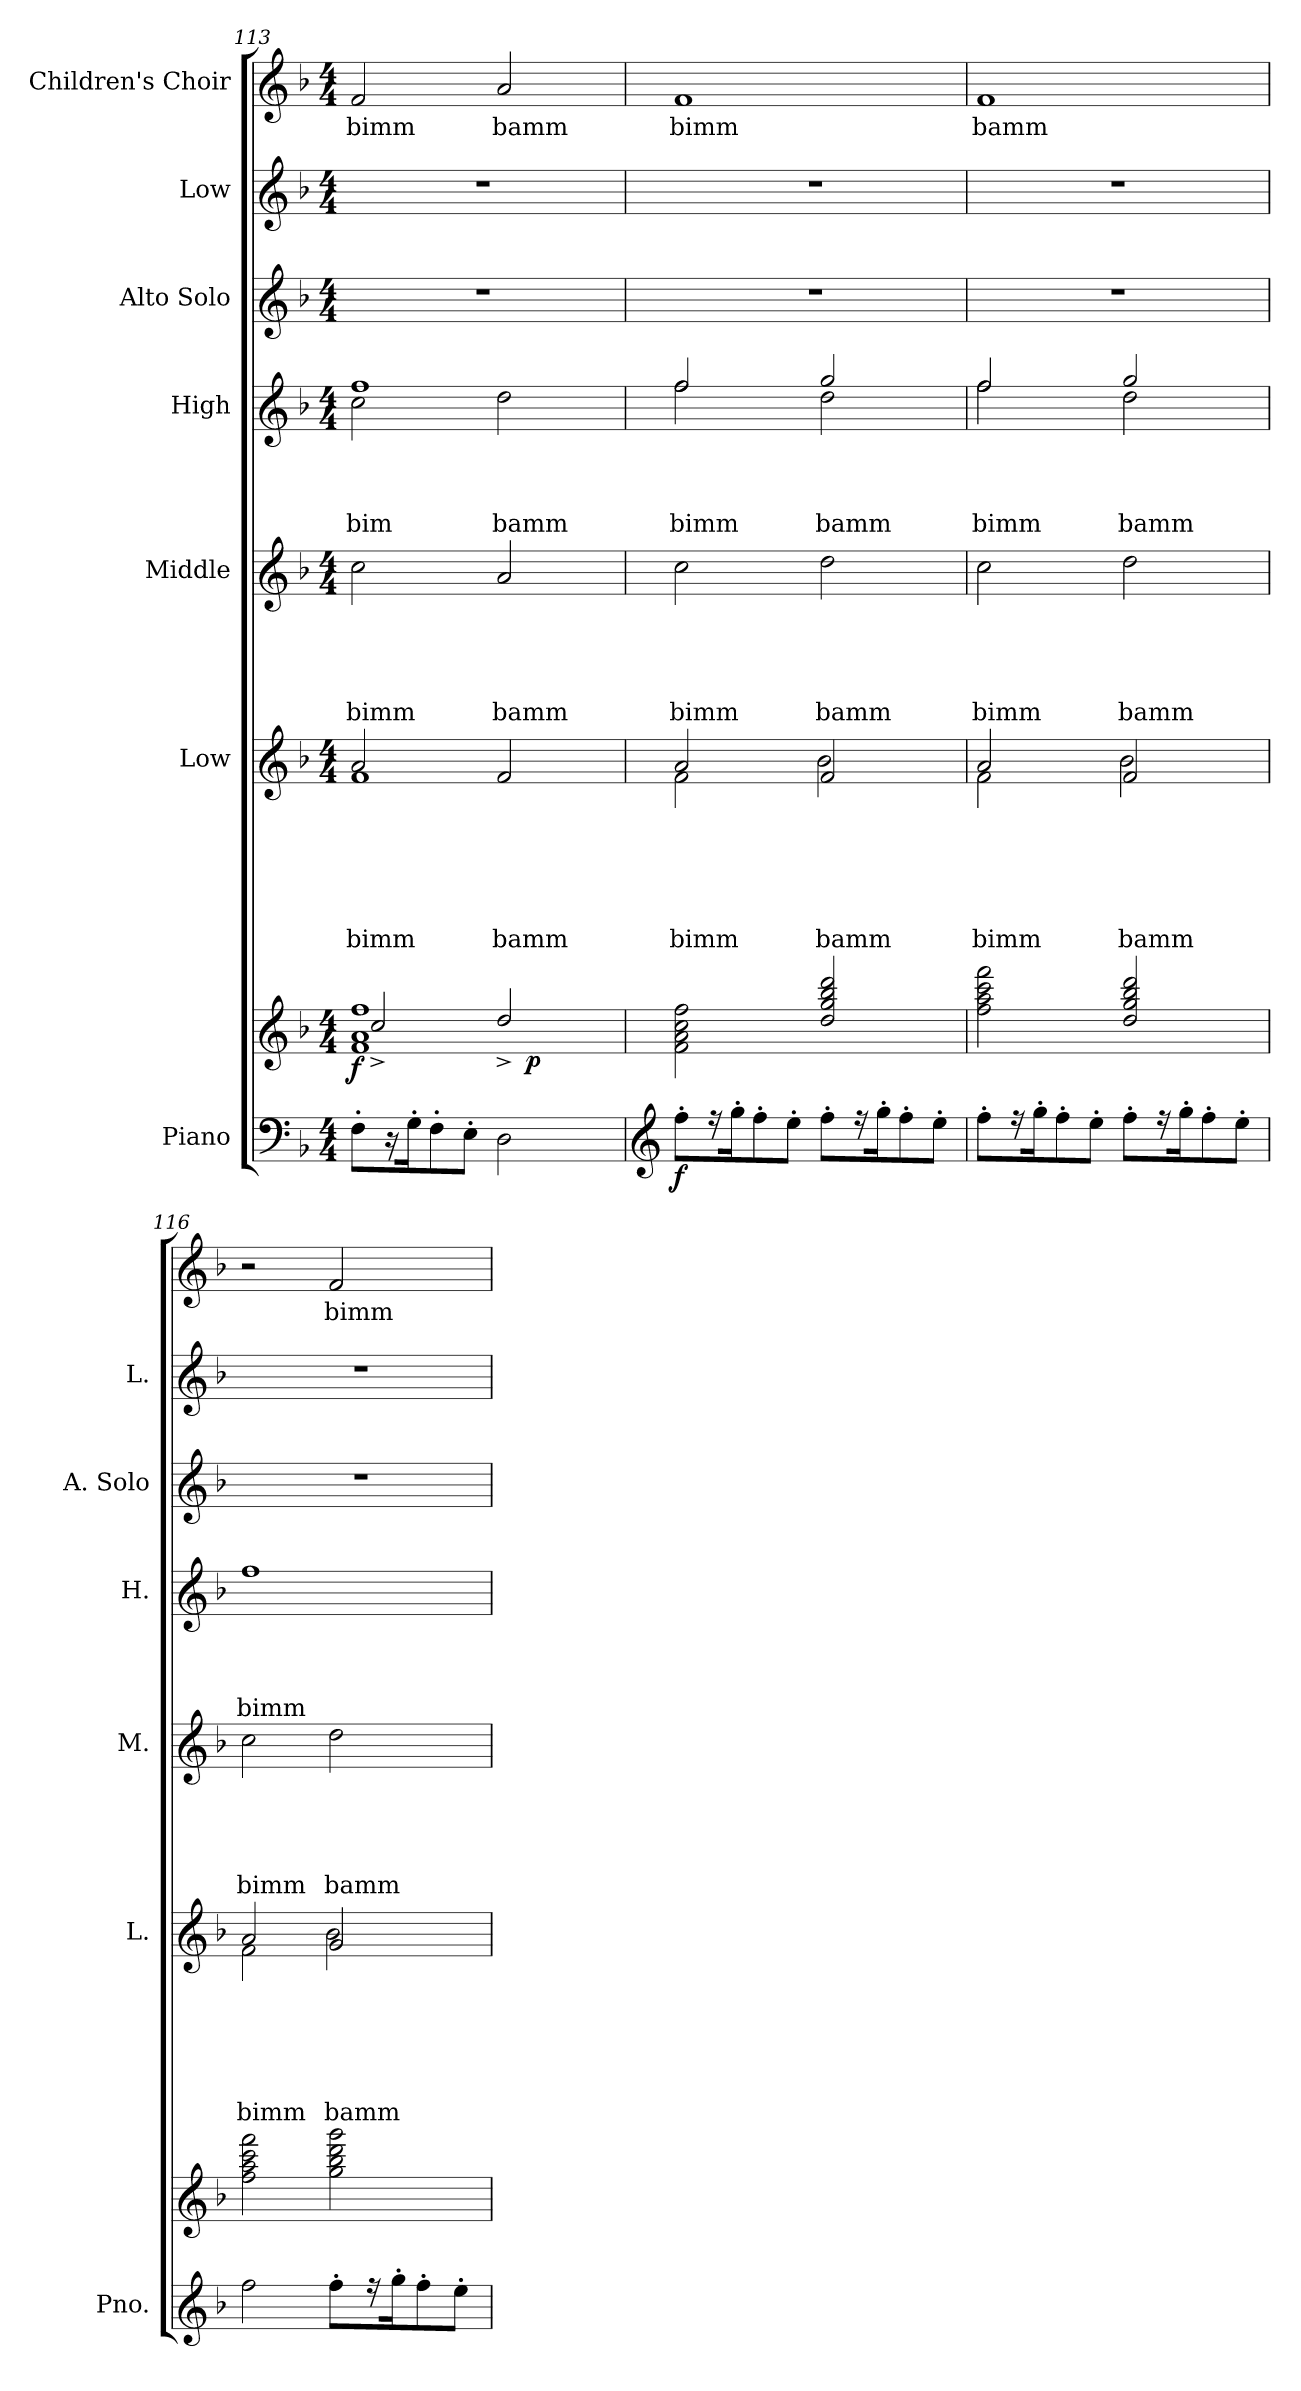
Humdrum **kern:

**kern	**kern	**dynam	**kern	**text	**text	**text	**text	**text	**text	**kern	**text	**text	**text	**text	**text	**kern	**text	**text	**text	**text	**kern	**kern	**kern	**text
*part7	*part7	*part7	*part6	*part6	*part6	*part6	*part6	*part6	*part6	*part5	*part5	*part5	*part5	*part5	*part5	*part4	*part4	*part4	*part4	*part4	*part3	*part2	*part1	*part1
*staff8	*staff7	*staff7/8	*staff6	*staff6	*staff6	*staff6	*staff6	*staff6	*staff6	*staff5	*staff5	*staff5	*staff5	*staff5	*staff5	*staff4	*staff4	*staff4	*staff4	*staff4	*staff3	*staff2	*staff1	*staff1
*I"Piano	*	*	*I"Low	*	*	*	*	*	*	*I"Middle	*	*	*	*	*	*I"High	*	*	*	*	*I"Alto Solo	*I"Low	*I"Children's Choir	*
*I'Pno.	*	*	*I'L.	*	*	*	*	*	*	*I'M.	*	*	*	*	*	*I'H.	*	*	*	*	*I'A.  Solo	*I'L.	*	*
*clefF4	*clefG2	*	*clefG2	*	*	*	*	*	*	*clefG2	*	*	*	*	*	*clefG2	*	*	*	*	*clefG2	*clefG2	*clefG2	*
*k[b-]	*k[b-]	*	*k[b-]	*	*	*	*	*	*	*k[b-]	*	*	*	*	*	*k[b-]	*	*	*	*	*k[b-]	*k[b-]	*k[b-]	*
*F:	*F:	*	*F:	*	*	*	*	*	*	*F:	*	*	*	*	*	*F:	*	*	*	*	*F:	*F:	*F:	*
*M4/4	*M4/4	*	*M4/4	*	*	*	*	*	*	*M4/4	*	*	*	*	*	*M4/4	*	*	*	*	*M4/4	*M4/4	*M4/4	*
=113	=113	=113	=113	=113	=113	=113	=113	=113	=113	=113	=113	=113	=113	=113	=113	=113	=113	=113	=113	=113	=113	=113	=113	=113
*	*^	*	*^	*	*	*	*	*	*	*	*	*	*	*	*	*^	*	*	*	*	*	*	*	*
!	!	!	!LO:DY:b	!	!	!	!	!	!	!	!	!	!	!	!	!	!	!	!	!	!	!	!	!	!	!	!
*	*	*^	*	*	*	*	*	*	*	*	*	*	*	*	*	*	*	*	*	*	*	*	*	*	*	*	*
8F'>\L	1f 1a 1ff	2cc^>/	2ryy	f	2a/	1f	.	.	.	.	.	bimm	2cc\	.	.	.	.	bimm	1ff	2cc\	.	.	.	bim	1r	1r	2f/	bimm
16r	.	.	.	.	.	.	.	.	.	.	.	.	.	.	.	.	.	.	.	.	.	.	.	.	.	.	.	.
16G'>\k	.	.	.	.	.	.	.	.	.	.	.	.	.	.	.	.	.	.	.	.	.	.	.	.	.	.	.	.
8F'>\	.	.	.	.	.	.	.	.	.	.	.	.	.	.	.	.	.	.	.	.	.	.	.	.	.	.	.	.
8E'>\J	.	.	.	.	.	.	.	.	.	.	.	.	.	.	.	.	.	.	.	.	.	.	.	.	.	.	.	.
2D\	.	2dd^>/	16.ryy	.	2f/	.	.	.	.	.	.	bamm	2a/	.	.	.	.	bamm	.	2dd\	.	.	.	bamm	.	.	2a/	bamm
!	!	!	!	!LO:DY:b	!	!	!	!	!	!	!	!	!	!	!	!	!	!	!	!	!	!	!	!	!	!	!	!
.	.	.	4ryy	p	.	.	.	.	.	.	.	.	.	.	.	.	.	.	.	.	.	.	.	.	.	.	.	.
.	.	.	8ryy	.	.	.	.	.	.	.	.	.	.	.	.	.	.	.	.	.	.	.	.	.	.	.	.	.
.	.	.	32ryy	.	.	.	.	.	.	.	.	.	.	.	.	.	.	.	.	.	.	.	.	.	.	.	.	.
*	*v	*v	*v	*	*	*	*	*	*	*	*	*	*	*	*	*	*	*	*	*	*	*	*	*	*	*	*	*
=114	=114	=114	=114	=114	=114	=114	=114	=114	=114	=114	=114	=114	=114	=114	=114	=114	=114	=114	=114	=114	=114	=114	=114	=114	=114	=114
*clefG2	*	*	*	*	*	*	*	*	*	*	*	*	*	*	*	*	*	*	*	*	*	*	*	*	*	*
*	*^	*	*	*	*	*	*	*	*	*	*	*	*	*	*	*	*	*	*	*	*	*	*	*	*	*
*	*	*^	*	*	*	*	*	*	*	*	*	*	*	*	*	*	*	*	*	*	*	*	*	*	*	*	*
!	!	!	!	!LO:DY:b=2	!	!	!	!	!	!	!	!	!	!	!	!	!	!	!	!	!	!	!	!	!	!	!	!
*	*v	*v	*v	*	*	*	*	*	*	*	*	*	*	*	*	*	*	*	*	*	*	*	*	*	*	*	*	*
8ff'>\L	2f\ 2a\ 2cc\ 2ff\	f	2a/	2f\	.	.	.	.	.	bimm	2cc\	.	.	.	.	bimm	2ff/	2ff\	.	.	.	bimm	1r	1r	1f	bimm
16r	.	.	.	.	.	.	.	.	.	.	.	.	.	.	.	.	.	.	.	.	.	.	.	.	.	.
16gg'>\k	.	.	.	.	.	.	.	.	.	.	.	.	.	.	.	.	.	.	.	.	.	.	.	.	.	.
8ff'>\	.	.	.	.	.	.	.	.	.	.	.	.	.	.	.	.	.	.	.	.	.	.	.	.	.	.
8ee'>\J	.	.	.	.	.	.	.	.	.	.	.	.	.	.	.	.	.	.	.	.	.	.	.	.	.	.
8ff'>\L	2dd/ 2gg/ 2bb-/ 2ddd/	.	2f/	2b-\	.	.	.	.	.	bamm	2dd\	.	.	.	.	bamm	2gg/	2dd\	.	.	.	bamm	.	.	.	.
16r	.	.	.	.	.	.	.	.	.	.	.	.	.	.	.	.	.	.	.	.	.	.	.	.	.	.
16gg'>\k	.	.	.	.	.	.	.	.	.	.	.	.	.	.	.	.	.	.	.	.	.	.	.	.	.	.
8ff'>\	.	.	.	.	.	.	.	.	.	.	.	.	.	.	.	.	.	.	.	.	.	.	.	.	.	.
8ee'>\J	.	.	.	.	.	.	.	.	.	.	.	.	.	.	.	.	.	.	.	.	.	.	.	.	.	.
!!LO:LB:g=z
=115	=115	=115	=115	=115	=115	=115	=115	=115	=115	=115	=115	=115	=115	=115	=115	=115	=115	=115	=115	=115	=115	=115	=115	=115	=115	=115
8ff'>\L	2ff\ 2aa\ 2ccc\ 2fff\	.	2a/	2f\	.	.	.	.	.	bimm	2cc\	.	.	.	.	bimm	2ff/	2ff\	.	.	.	bimm	1r	1r	1f	bamm
16r	.	.	.	.	.	.	.	.	.	.	.	.	.	.	.	.	.	.	.	.	.	.	.	.	.	.
16gg'>\k	.	.	.	.	.	.	.	.	.	.	.	.	.	.	.	.	.	.	.	.	.	.	.	.	.	.
8ff'>\	.	.	.	.	.	.	.	.	.	.	.	.	.	.	.	.	.	.	.	.	.	.	.	.	.	.
8ee'>\J	.	.	.	.	.	.	.	.	.	.	.	.	.	.	.	.	.	.	.	.	.	.	.	.	.	.
8ff'>\L	2dd/ 2gg/ 2bb-/ 2ddd/	.	2f/	2b-\	.	.	.	.	.	bamm	2dd\	.	.	.	.	bamm	2gg/	2dd\	.	.	.	bamm	.	.	.	.
16r	.	.	.	.	.	.	.	.	.	.	.	.	.	.	.	.	.	.	.	.	.	.	.	.	.	.
16gg'>\k	.	.	.	.	.	.	.	.	.	.	.	.	.	.	.	.	.	.	.	.	.	.	.	.	.	.
8ff'>\	.	.	.	.	.	.	.	.	.	.	.	.	.	.	.	.	.	.	.	.	.	.	.	.	.	.
8ee'>\J	.	.	.	.	.	.	.	.	.	.	.	.	.	.	.	.	.	.	.	.	.	.	.	.	.	.
*	*	*	*	*	*	*	*	*	*	*	*	*	*	*	*	*	*v	*v	*	*	*	*	*	*	*	*
=116	=116	=116	=116	=116	=116	=116	=116	=116	=116	=116	=116	=116	=116	=116	=116	=116	=116	=116	=116	=116	=116	=116	=116	=116	=116
2ff\	2ff\ 2aa\ 2ccc\ 2fff\	.	2a/	2f\	.	.	.	.	.	bimm	2cc\	.	.	.	.	bimm	1ff	.	.	.	bimm	1r	1r	2r	.
8ff'>\L	2gg\ 2bb-\ 2ddd\ 2ggg\	.	2g/	2b-\	.	.	.	.	.	bamm	2dd\	.	.	.	.	bamm	.	.	.	.	.	.	.	2f/	bimm
16r	.	.	.	.	.	.	.	.	.	.	.	.	.	.	.	.	.	.	.	.	.	.	.	.	.
16gg'>\k	.	.	.	.	.	.	.	.	.	.	.	.	.	.	.	.	.	.	.	.	.	.	.	.	.
8ff'>\	.	.	.	.	.	.	.	.	.	.	.	.	.	.	.	.	.	.	.	.	.	.	.	.	.
8ee'>\J	.	.	.	.	.	.	.	.	.	.	.	.	.	.	.	.	.	.	.	.	.	.	.	.	.
*	*	*	*v	*v	*	*	*	*	*	*	*	*	*	*	*	*	*	*	*	*	*	*	*	*	*
=	=	=	=	=	=	=	=	=	=	=	=	=	=	=	=	=	=	=	=	=	=	=	=	=
*-	*-	*-	*-	*-	*-	*-	*-	*-	*-	*-	*-	*-	*-	*-	*-	*-	*-	*-	*-	*-	*-	*-	*-	*-
